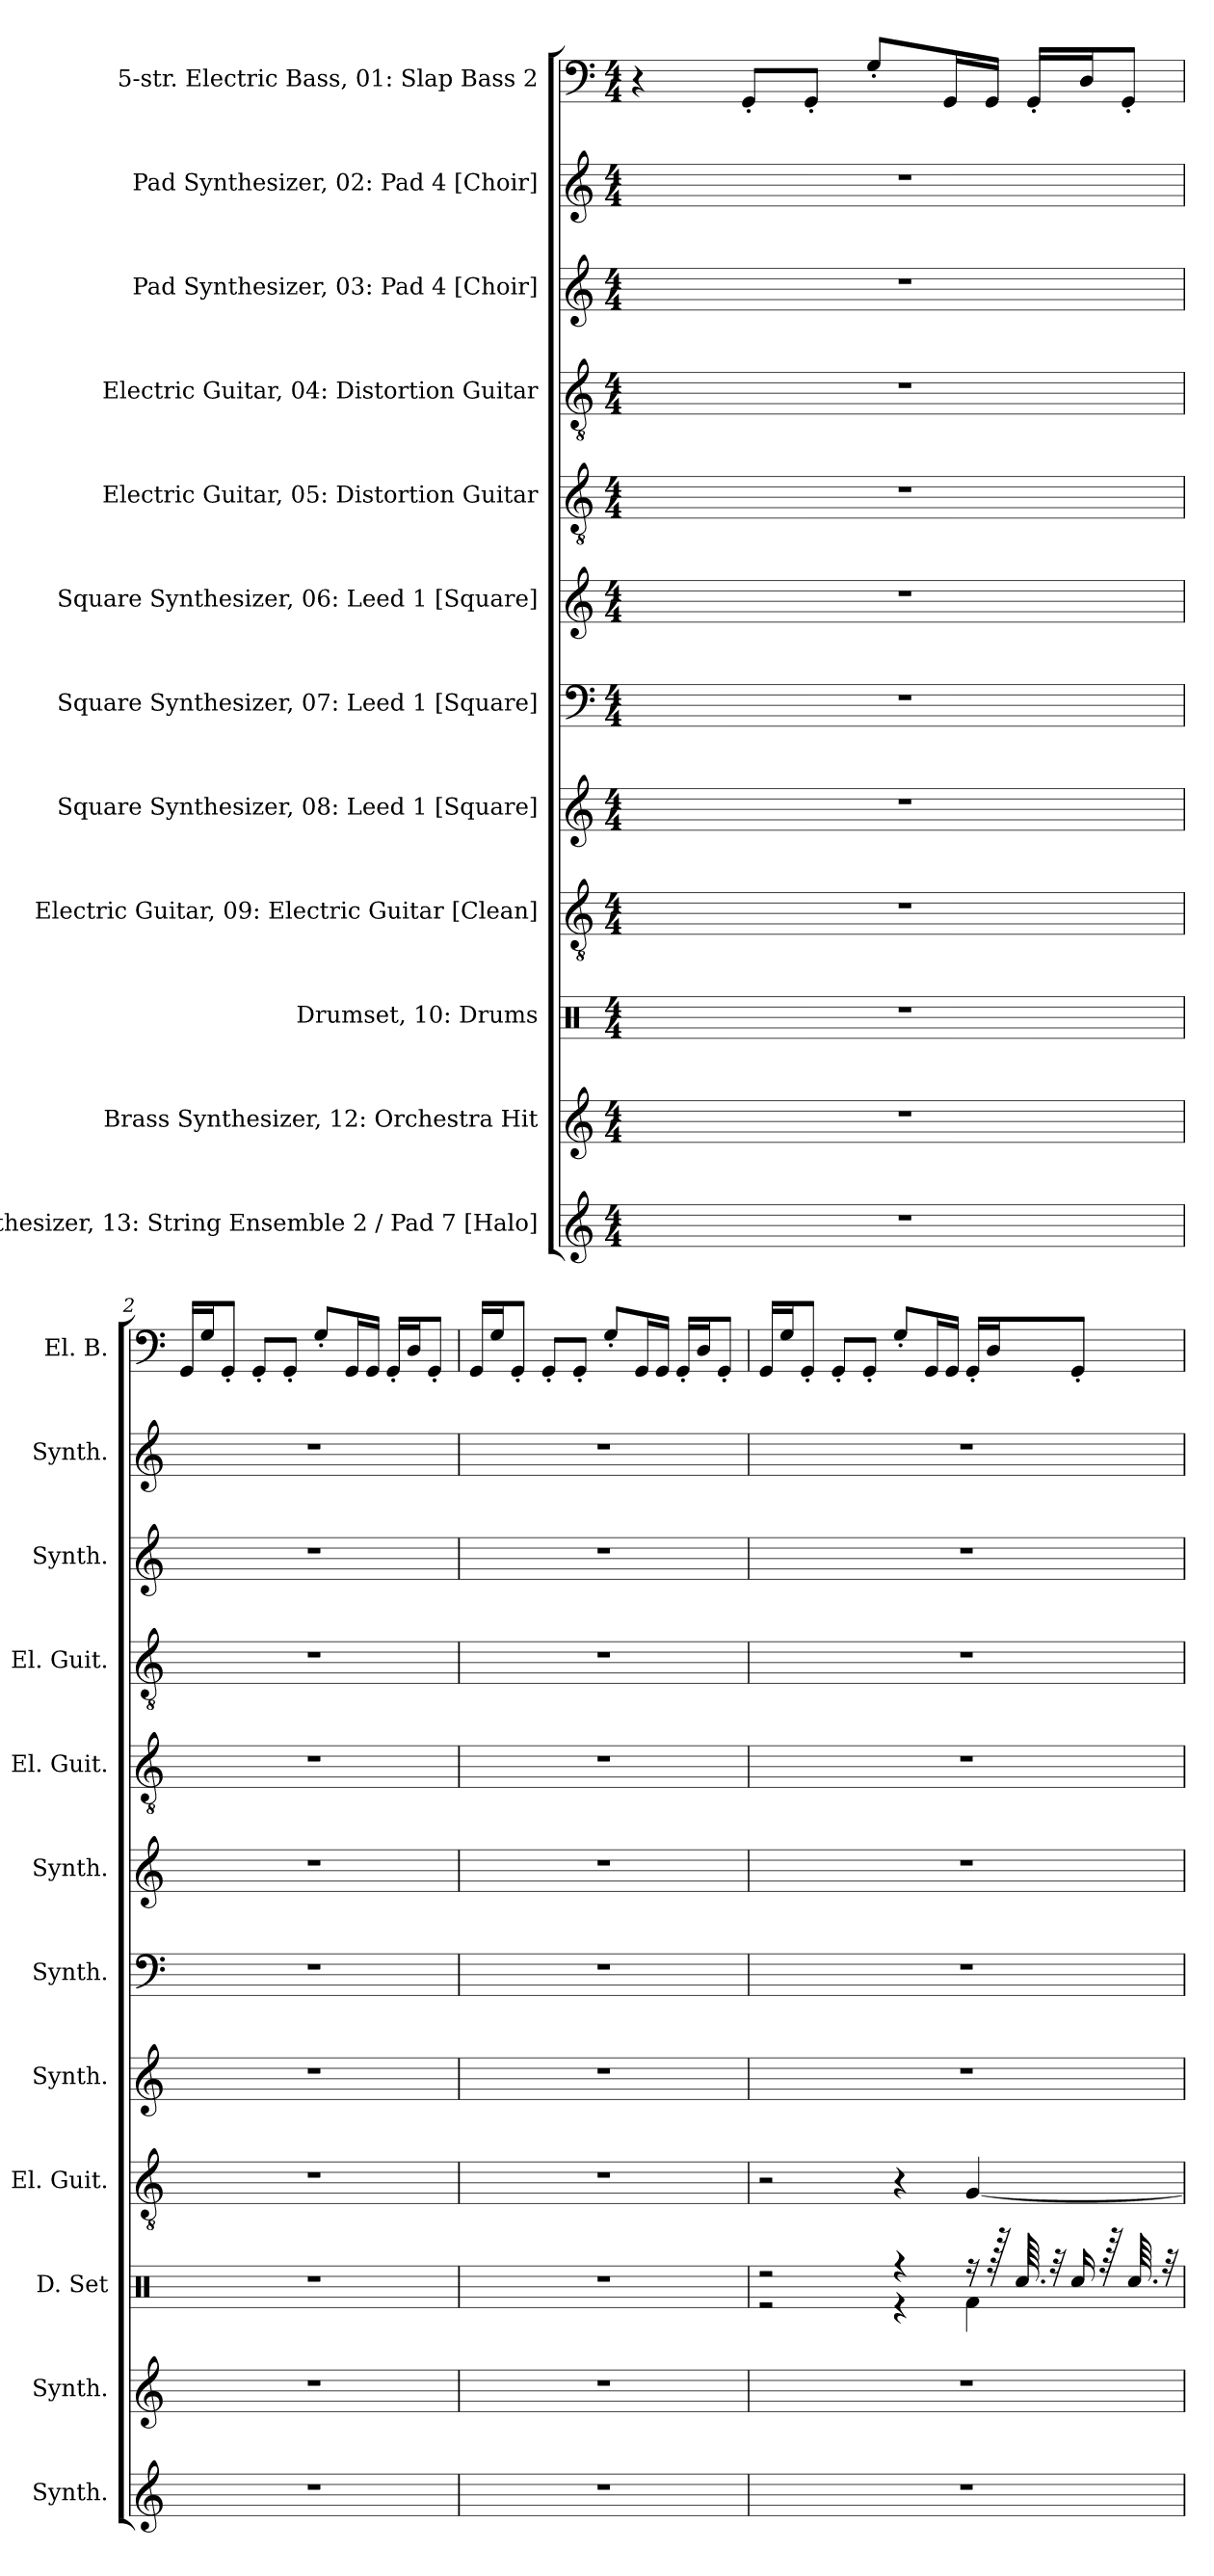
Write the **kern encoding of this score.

**kern	**kern	**kern	**kern	**kern	**kern	**kern	**kern	**kern	**kern	**kern	**kern
*part12	*part11	*part10	*part9	*part8	*part7	*part6	*part5	*part4	*part3	*part2	*part1
*staff12	*staff11	*staff10	*staff9	*staff8	*staff7	*staff6	*staff5	*staff4	*staff3	*staff2	*staff1
*I"Pad Synthesizer, 13: String Ensemble 2 / Pad 7 [Halo]	*I"Brass Synthesizer, 12: Orchestra Hit	*I"Drumset, 10: Drums	*I"Electric Guitar, 09: Electric Guitar [Clean]	*I"Square Synthesizer, 08: Leed 1 [Square]	*I"Square Synthesizer, 07: Leed 1 [Square]	*I"Square Synthesizer, 06: Leed 1 [Square]	*I"Electric Guitar, 05: Distortion Guitar	*I"Electric Guitar, 04: Distortion Guitar	*I"Pad Synthesizer, 03: Pad 4 [Choir]	*I"Pad Synthesizer, 02: Pad 4 [Choir]	*I"5-str. Electric Bass, 01: Slap Bass 2
*I'Synth.	*I'Synth.	*I'D. Set	*I'El. Guit.	*I'Synth.	*I'Synth.	*I'Synth.	*I'El. Guit.	*I'El. Guit.	*I'Synth.	*I'Synth.	*I'El. B.
*clefG2	*clefG2	*clefX	*clefGv2	*clefG2	*clefF4	*clefG2	*clefGv2	*clefGv2	*clefG2	*clefG2	*clefF4
*	*	*	*	*	*	*	*	*	*	*	*ITrd7c12
*k[]	*k[]	*k[]	*k[]	*k[]	*k[]	*k[]	*k[]	*k[]	*k[]	*k[]	*k[]
*M4/4	*M4/4	*M4/4	*M4/4	*M4/4	*M4/4	*M4/4	*M4/4	*M4/4	*M4/4	*M4/4	*M4/4
*MM151	*MM151	*MM151	*MM151	*MM151	*MM151	*MM151	*MM151	*MM151	*MM151	*MM151	*MM151
=1	=1	=1	=1	=1	=1	=1	=1	=1	=1	=1	=1
*	*	*	*	*	*	*	*	*	*	*	*^
1r	1r	1r	1r	1r	1r	1r	1r	1r	1r	1r	4r	64ryy
*	*	*	*	*	*	*	*	*	*	*	*MM148	*
.	.	.	.	.	.	.	.	.	.	.	.	2ryy
.	.	.	.	.	.	.	.	.	.	.	8GGG'/L	.
.	.	.	.	.	.	.	.	.	.	.	8GGG'/J	.
.	.	.	.	.	.	.	.	.	.	.	8GG'/L	.
.	.	.	.	.	.	.	.	.	.	.	.	4ryy
.	.	.	.	.	.	.	.	.	.	.	16GGG/L	.
.	.	.	.	.	.	.	.	.	.	.	16GGG/JJ	.
.	.	.	.	.	.	.	.	.	.	.	16GGG'/LL	.
.	.	.	.	.	.	.	.	.	.	.	.	8...ryy
.	.	.	.	.	.	.	.	.	.	.	16DD/J	.
.	.	.	.	.	.	.	.	.	.	.	8GGG'/J	.
*	*	*	*	*	*	*	*	*	*	*	*v	*v
=2	=2	=2	=2	=2	=2	=2	=2	=2	=2	=2	=2
1r	1r	1r	1r	1r	1r	1r	1r	1r	1r	1r	16GGG/LL
.	.	.	.	.	.	.	.	.	.	.	16GG/J
.	.	.	.	.	.	.	.	.	.	.	8GGG'/J
.	.	.	.	.	.	.	.	.	.	.	8GGG'/L
.	.	.	.	.	.	.	.	.	.	.	8GGG'/J
.	.	.	.	.	.	.	.	.	.	.	8GG'/L
.	.	.	.	.	.	.	.	.	.	.	16GGG/L
.	.	.	.	.	.	.	.	.	.	.	16GGG/JJ
.	.	.	.	.	.	.	.	.	.	.	16GGG'/LL
.	.	.	.	.	.	.	.	.	.	.	16DD/J
.	.	.	.	.	.	.	.	.	.	.	8GGG'/J
!!LO:PB:g=z
=3	=3	=3	=3	=3	=3	=3	=3	=3	=3	=3	=3
1r	1r	1r	1r	1r	1r	1r	1r	1r	1r	1r	16GGG/LL
.	.	.	.	.	.	.	.	.	.	.	16GG/J
.	.	.	.	.	.	.	.	.	.	.	8GGG'/J
.	.	.	.	.	.	.	.	.	.	.	8GGG'/L
.	.	.	.	.	.	.	.	.	.	.	8GGG'/J
.	.	.	.	.	.	.	.	.	.	.	8GG'/L
.	.	.	.	.	.	.	.	.	.	.	16GGG/L
.	.	.	.	.	.	.	.	.	.	.	16GGG/JJ
.	.	.	.	.	.	.	.	.	.	.	16GGG'/LL
.	.	.	.	.	.	.	.	.	.	.	16DD/J
.	.	.	.	.	.	.	.	.	.	.	8GGG'/J
=4	=4	=4	=4	=4	=4	=4	=4	=4	=4	=4	=4
*	*	*^	*	*	*	*	*	*	*	*	*
1r	1r	2r	2r	2r	1r	1r	1r	1r	1r	1r	1r	16GGG/LL
.	.	.	.	.	.	.	.	.	.	.	.	16GG/J
.	.	.	.	.	.	.	.	.	.	.	.	8GGG'/J
.	.	.	.	.	.	.	.	.	.	.	.	8GGG'/L
.	.	.	.	.	.	.	.	.	.	.	.	8GGG'/J
.	.	4r	4r	4r	.	.	.	.	.	.	.	8GG'/L
.	.	.	.	.	.	.	.	.	.	.	.	16GGG/L
.	.	.	.	.	.	.	.	.	.	.	.	16GGG/JJ
.	.	16r	4Rf\	[4G/	.	.	.	.	.	.	.	16GGG'/LL
.	.	128r	.	.	.	.	.	.	.	.	.	16DD/J
.	.	64.Rcc/	.	.	.	.	.	.	.	.	.	.
.	.	32r	.	.	.	.	.	.	.	.	.	.
.	.	16Rcc/	.	.	.	.	.	.	.	.	.	8GGG'/J
.	.	128r	.	.	.	.	.	.	.	.	.	.
.	.	64.Rcc/	.	.	.	.	.	.	.	.	.	.
.	.	32r	.	.	.	.	.	.	.	.	.	.
*	*	*v	*v	*	*	*	*	*	*	*	*	*
=	=	=	=	=	=	=	=	=	=	=	=
*-	*-	*-	*-	*-	*-	*-	*-	*-	*-	*-	*-
